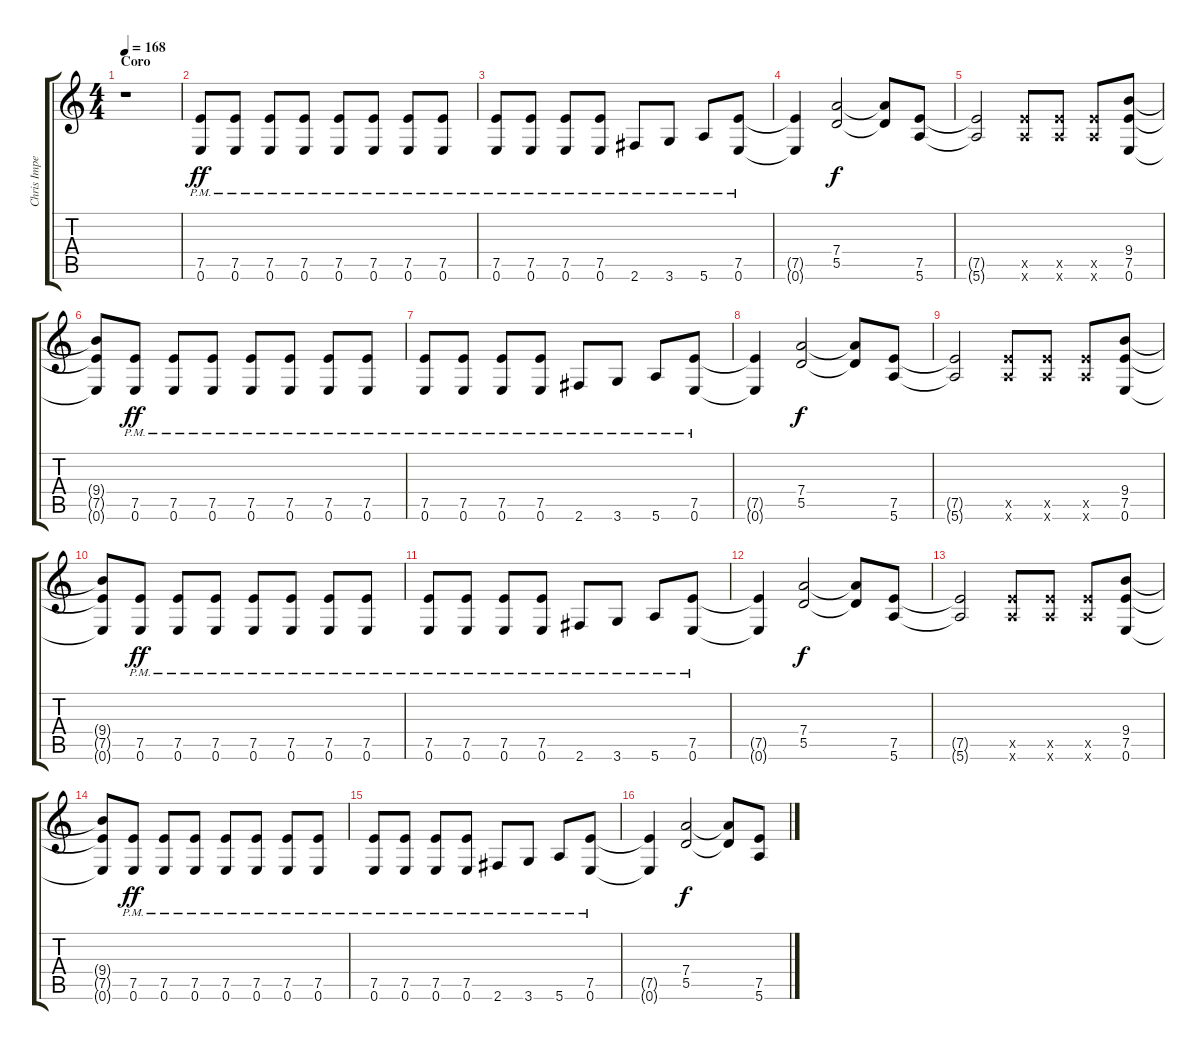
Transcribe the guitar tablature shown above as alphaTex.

\track ("Chris Impellitteri" "Chris Impe") {instrument distortionguitar}
\staff {score tabs}
\tuning (E4 B3 G3 D3 A2 E2) {hide}
\ts (4 4)
\section ("" "Coro")
\tempo 168
\clef g2
\ks c
r.1{dy f} |
(7.5{pm} 0.6{pm}).8{dy ff balance 12} (7.5{pm} 0.6{pm}).8 (7.5{pm} 0.6{pm}).8 (7.5{pm} 0.6{pm}).8 (7.5{pm} 0.6{pm}).8 (7.5{pm} 0.6{pm}).8 (7.5{pm} 0.6{pm}).8 (7.5{pm} 0.6{pm}).8 |
(7.5{pm} 0.6{pm}).8 (7.5{pm} 0.6{pm}).8 (7.5{pm} 0.6{pm}).8 (7.5{pm} 0.6{pm}).8 2.6{pm}.8 3.6{pm}.8 5.6{pm}.8 (7.5 0.6{pm}).8 |
(7.5{t} 0.6{t}).4 (7.4 5.5).2{dy f} (7.4{t} 5.5{t}).8 (7.5 5.6).8 |
(7.5{t} 5.6{t}).2 (7.5{x} 5.6{x}).8 (7.5{x} 5.6{x}).8 (7.5{x} 5.6{x}).8 (9.4 7.5 0.6).8 |
(9.4{t} 7.5{t} 0.6{t}).8 (7.5{pm} 0.6{pm}).8{dy ff} (7.5{pm} 0.6{pm}).8 (7.5{pm} 0.6{pm}).8 (7.5{pm} 0.6{pm}).8 (7.5{pm} 0.6{pm}).8 (7.5{pm} 0.6{pm}).8 (7.5{pm} 0.6{pm}).8 |
(7.5{pm} 0.6{pm}).8 (7.5{pm} 0.6{pm}).8 (7.5{pm} 0.6{pm}).8 (7.5{pm} 0.6{pm}).8 2.6{pm}.8 3.6{pm}.8 5.6{pm}.8 (7.5 0.6{pm}).8 |
(7.5{t} 0.6{t}).4 (7.4 5.5).2{dy f} (7.4{t} 5.5{t}).8 (7.5 5.6).8 |
(7.5{t} 5.6{t}).2 (7.5{x} 5.6{x}).8 (7.5{x} 5.6{x}).8 (7.5{x} 5.6{x}).8 (9.4 7.5 0.6).8 |
(9.4{t} 7.5{t} 0.6{t}).8 (7.5{pm} 0.6{pm}).8{dy ff} (7.5{pm} 0.6{pm}).8 (7.5{pm} 0.6{pm}).8 (7.5{pm} 0.6{pm}).8 (7.5{pm} 0.6{pm}).8 (7.5{pm} 0.6{pm}).8 (7.5{pm} 0.6{pm}).8 |
(7.5{pm} 0.6{pm}).8 (7.5{pm} 0.6{pm}).8 (7.5{pm} 0.6{pm}).8 (7.5{pm} 0.6{pm}).8 2.6{pm}.8 3.6{pm}.8 5.6{pm}.8 (7.5 0.6{pm}).8 |
(7.5{t} 0.6{t}).4 (7.4 5.5).2{dy f} (7.4{t} 5.5{t}).8 (7.5 5.6).8 |
(7.5{t} 5.6{t}).2 (7.5{x} 5.6{x}).8 (7.5{x} 5.6{x}).8 (7.5{x} 5.6{x}).8 (9.4 7.5 0.6).8 |
(9.4{t} 7.5{t} 0.6{t}).8 (7.5{pm} 0.6{pm}).8{dy ff} (7.5{pm} 0.6{pm}).8 (7.5{pm} 0.6{pm}).8 (7.5{pm} 0.6{pm}).8 (7.5{pm} 0.6{pm}).8 (7.5{pm} 0.6{pm}).8 (7.5{pm} 0.6{pm}).8 |
(7.5{pm} 0.6{pm}).8 (7.5{pm} 0.6{pm}).8 (7.5{pm} 0.6{pm}).8 (7.5{pm} 0.6{pm}).8 2.6{pm}.8 3.6{pm}.8 5.6{pm}.8 (7.5 0.6{pm}).8 |
(7.5{t} 0.6{t}).4 (7.4 5.5).2{dy f} (7.4{t} 5.5{t}).8 (7.5 5.6).8
